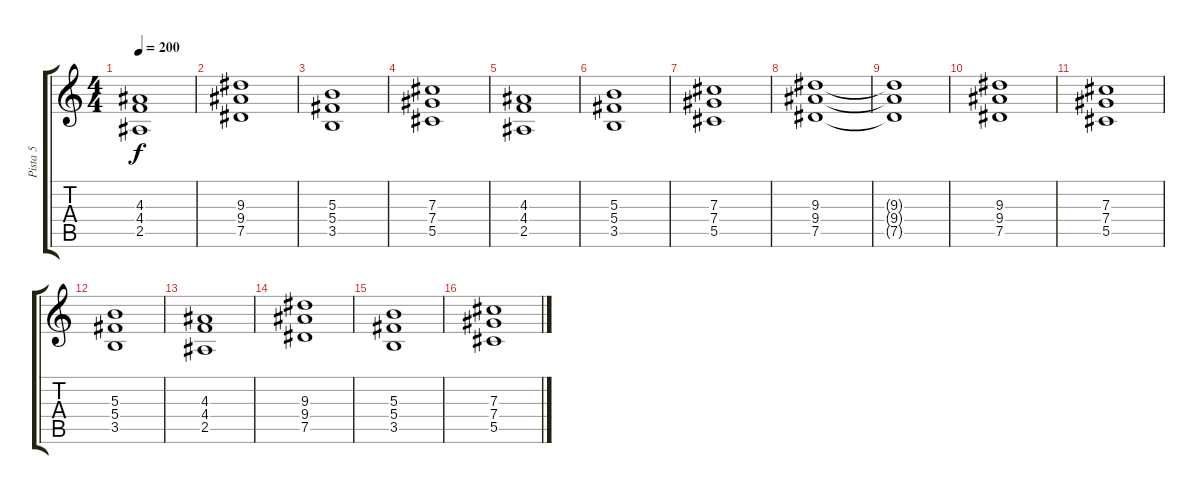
\track ("Pista 5" "Pista 5") {instrument distortionguitar}
\staff {score tabs}
\tuning (Eb4 Bb3 Gb3 Db3 Ab2 Eb2) {hide}
\ts (4 4)
\tempo 200
\clef g2
\ks c
(4.3 4.4 2.5).1{dy f} |
(9.3 9.4 7.5).1 |
(5.3 5.4 3.5).1 |
(7.3 7.4 5.5).1 |
(4.3 4.4 2.5).1 |
(5.3 5.4 3.5).1 |
(7.3 7.4 5.5).1 |
(9.3 9.4 7.5).1 |
(9.3{t} 9.4{t} 7.5{t}).1 |
(9.3 9.4 7.5).1 |
(7.3 7.4 5.5).1 |
(5.3 5.4 3.5).1 |
(4.3 4.4 2.5).1 |
(9.3 9.4 7.5).1 |
(5.3 5.4 3.5).1 |
(7.3 7.4 5.5).1
